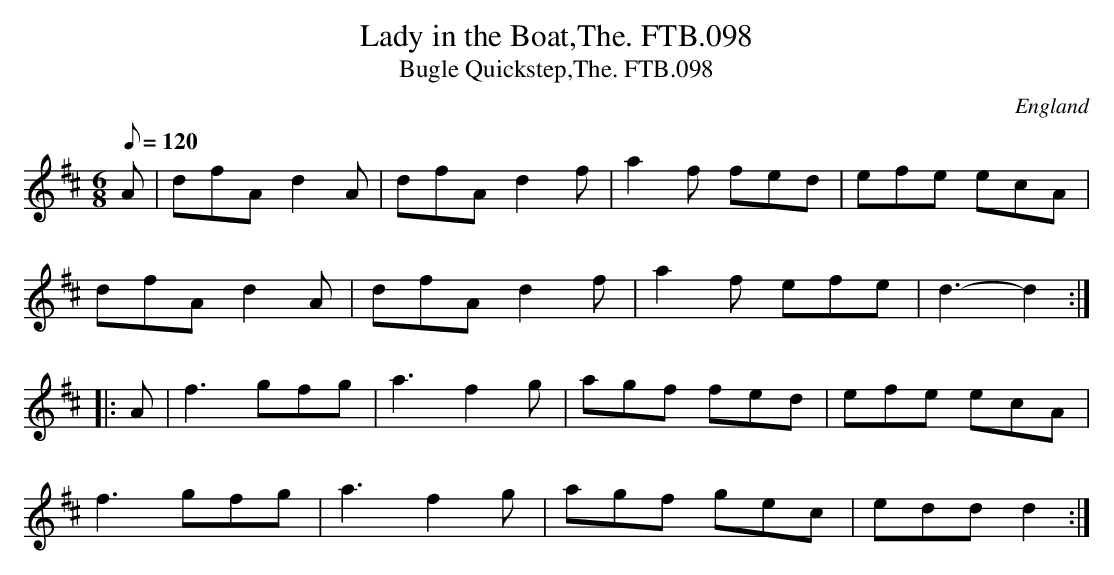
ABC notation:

X:1
T:Lady in the Boat,The. FTB.098
T:Bugle Quickstep,The. FTB.098
M:6/8
Q:120
O:England
K:D
A|dfA d2A|dfA d2f|a2f fed|efe ecA|
dfA d2A|dfA d2f|a2f efe|d3-d2:|
|:A|f3 gfg|a3 f2g|agf fed|efe ecA|
f3 gfg|a3 f2g|agf gec|edd d2:|
